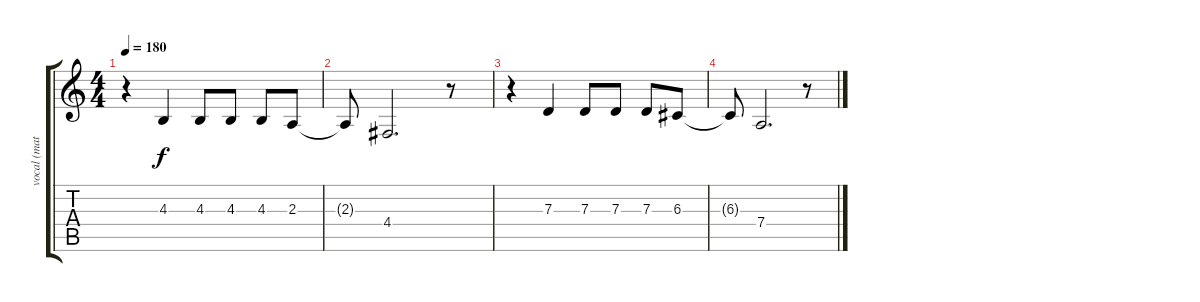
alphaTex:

\track ("vocal (matatabi)" "vocal (mat") {instrument clarinet}
\staff {score tabs}
\tuning (E4 B3 G3 D3 A2 E2) {hide}
\ts (4 4)
\tempo 180
\clef g2
\ks c
r.4{dy f} 4.3.4 4.3.8 4.3.8 4.3.8 2.3.8 |
2.3{t}.8 4.4.2{d} r.8 |
r.4 7.3.4 7.3.8 7.3.8 7.3.8 6.3.8 |
6.3{t}.8 7.4.2{d} r.8
